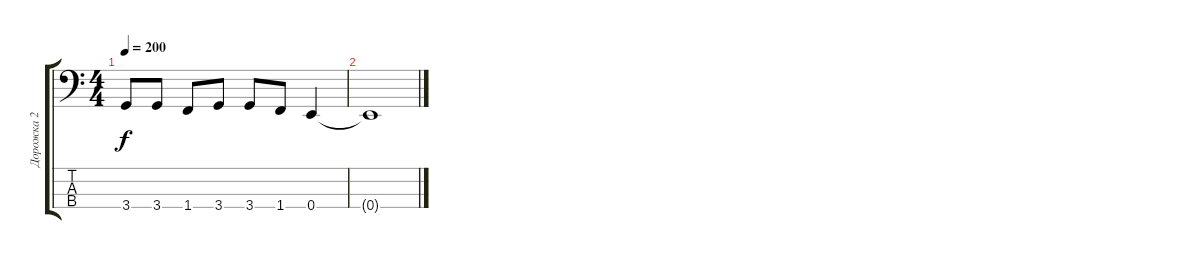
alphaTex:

\track ("Дорожка 2" "Дорожка 2") {instrument electricbasspick}
\staff {score tabs}
\tuning (G2 D2 A1 E1) {hide}
\ts (4 4)
\tempo 200
\clef f4
\ks c
3.4.8{dy f} 3.4.8 1.4.8 3.4.8 3.4.8 1.4.8 0.4.4 |
0.4{t}.1
